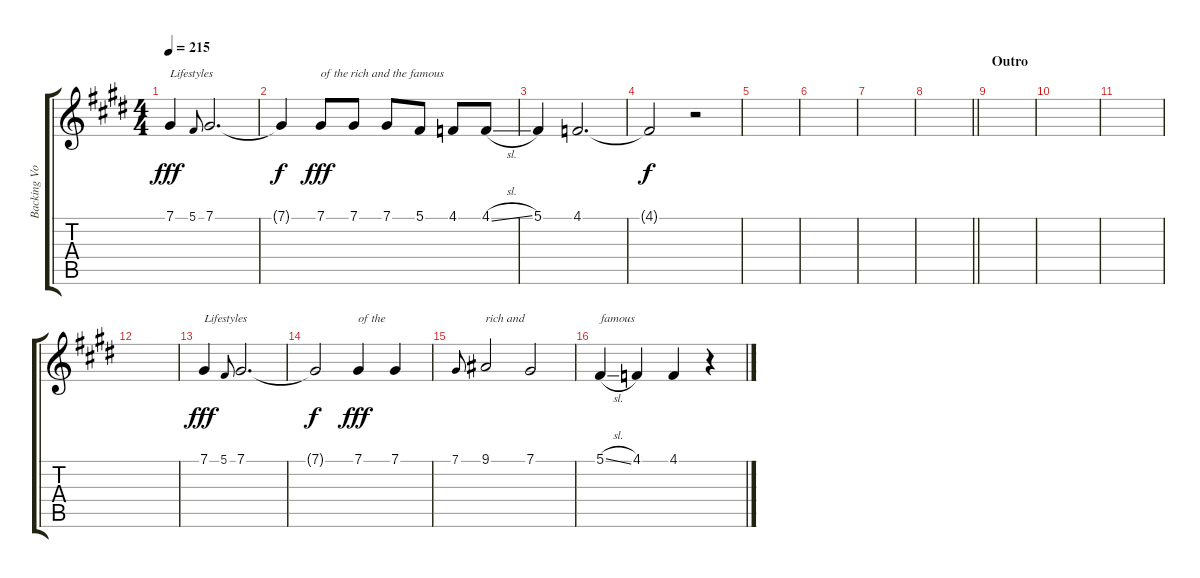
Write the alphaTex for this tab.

\track ("Backing Vocals" "Backing Vo") {instrument tenorsax}
\staff {score tabs}
\tuning (Db4 Ab3 E3 B2 Gb2 Db2) {hide}
\ts (4 4)
\tempo 215
\clef g2
\ks e
7.1.4{txt "Lifestyles " dy fff} 5.1.8{gr onbeat} 7.1.2{d} |
7.1{t}.4{dy f} 7.1.8{txt "of the rich and the famous" dy fff} 7.1.8 7.1.8 5.1.8 4.1.8 4.1{sl}.8 |
5.1.4 4.1.2{d} |
4.1{t}.2{dy f} r.2 |
|
|
|
\barLineRight lightlight
|
\section ("" "Outro")
|
|
|
|
7.1.4{txt "Lifestyles " dy fff} 5.1.8{gr onbeat} 7.1.2{d} |
7.1{t}.2{dy f} 7.1.4{txt "of the" dy fff} 7.1.4 |
7.1.8{gr onbeat} 9.1.2{txt "rich and"} 7.1.2 |
5.1{sl}.4{txt "famous"} 4.1.4 4.1.4 r.4
